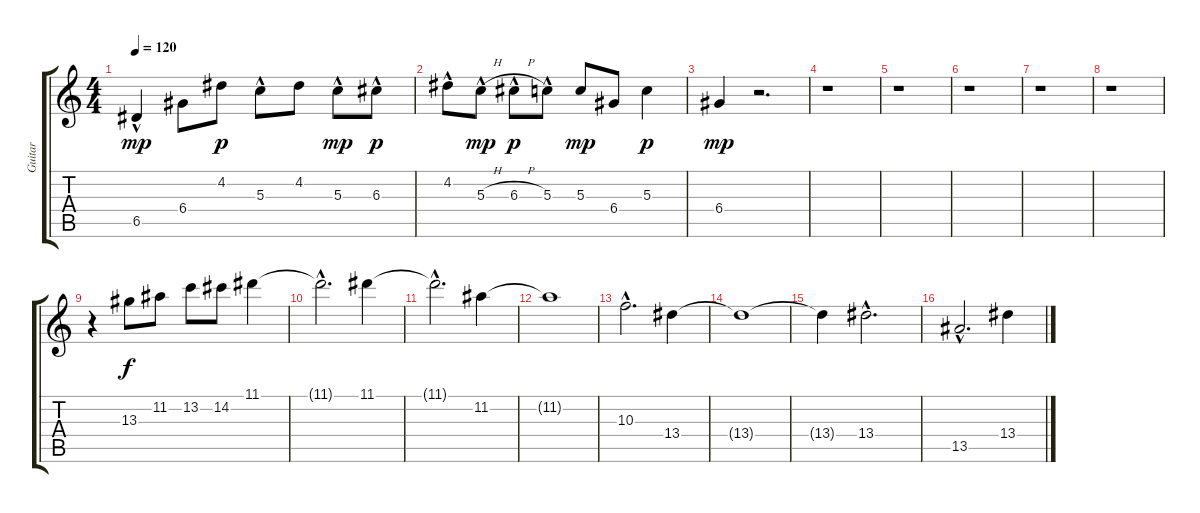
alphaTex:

\track ("Guitar" "Guitar") {instrument distortionguitar}
\staff {score tabs}
\tuning (E4 B3 G3 D3 A2 E2) {hide}
\ts (4 4)
\tempo 120
\clef g2
\ks c
6.5{hac}.4{dy mp} 6.4.8 4.2.8{dy p} 5.3{hac}.8 4.2.8 5.3{hac}.8{dy mp} 6.3{hac}.8{dy p} |
4.2{hac}.8 5.3{h hac}.8{dy mp} 6.3{h hac}.8{dy p} 5.3{hac}.8 5.3.8{dy mp} 6.4.8 5.3.4{dy p} |
6.4.4{dy mp} r.2{d} |
r.1 |
r.1 |
r.1 |
r.1 |
r.1 |
r.4 13.3.8{dy f balance 16 instrument overdrivenguitar} 11.2.8 13.2.8 14.2.8 11.1.4 |
11.1{hac t}.2{d} 11.1.4 |
11.1{hac t}.2{d} 11.2.4 |
11.2{t}.1 |
10.3{hac}.2{d} 13.4.4 |
13.4{t}.1 |
13.4{t}.4 13.4{hac}.2{d} |
13.5{hac}.2{d} 13.4.4
